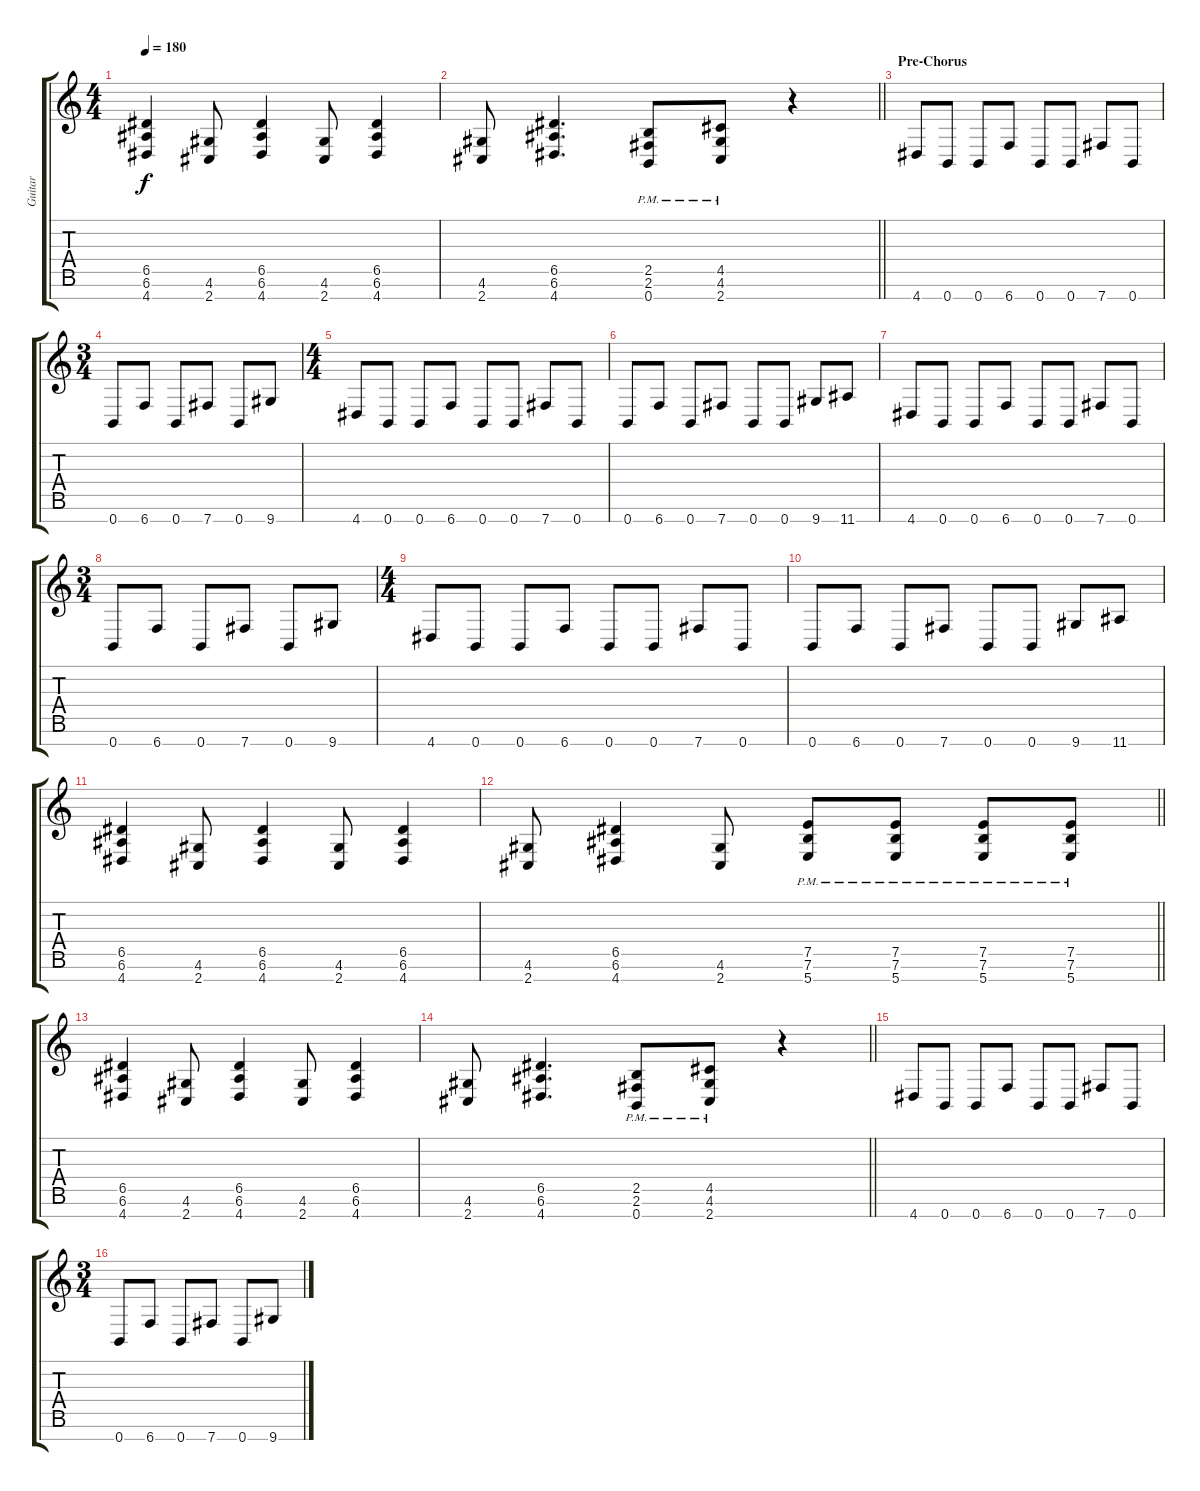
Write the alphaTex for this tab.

\track ("Guitar" "Guitar") {instrument overdrivenguitar}
\staff {score tabs}
\tuning (E4 B3 G3 D3 A2 E2 B1) {hide}
\ts (4 4)
\tempo 180
\clef g2
\ks c
(6.5 6.6 4.7).4{dy f} (4.6 2.7).8 (6.5 6.6 4.7).4 (4.6 2.7).8 (6.5 6.6 4.7).4 |
\barLineRight lightlight
(4.6 2.7).8 (6.5 6.6 4.7).4{d} (2.5{pm} 2.6{pm} 0.7{pm}).8 (4.5{pm} 4.6{pm} 2.7{pm}).8 r.4 |
\section ("" "Pre-Chorus")
4.7.8 0.7.8 0.7.8 6.7.8 0.7.8 0.7.8 7.7.8 0.7.8 |
\ts (3 4)
0.7.8 6.7.8 0.7.8 7.7.8 0.7.8 9.7.8 |
\ts (4 4)
4.7.8 0.7.8 0.7.8 6.7.8 0.7.8 0.7.8 7.7.8 0.7.8 |
0.7.8 6.7.8 0.7.8 7.7.8 0.7.8 0.7.8 9.7.8 11.7.8 |
4.7.8 0.7.8 0.7.8 6.7.8 0.7.8 0.7.8 7.7.8 0.7.8 |
\ts (3 4)
0.7.8 6.7.8 0.7.8 7.7.8 0.7.8 9.7.8 |
\ts (4 4)
4.7.8 0.7.8 0.7.8 6.7.8 0.7.8 0.7.8 7.7.8 0.7.8 |
0.7.8 6.7.8 0.7.8 7.7.8 0.7.8 0.7.8 9.7.8 11.7.8 |
(6.5 6.6 4.7).4 (4.6 2.7).8 (6.5 6.6 4.7).4 (4.6 2.7).8 (6.5 6.6 4.7).4 |
\barLineRight lightlight
(4.6 2.7).8 (6.5 6.6 4.7).4 (4.6 2.7).8 (7.5{pm} 7.6{pm} 5.7{pm}).8 (7.5{pm} 7.6{pm} 5.7{pm}).8 (7.5{pm} 7.6{pm} 5.7{pm}).8 (7.5{pm} 7.6{pm} 5.7{pm}).8 |
(6.5 6.6 4.7).4 (4.6 2.7).8 (6.5 6.6 4.7).4 (4.6 2.7).8 (6.5 6.6 4.7).4 |
\barLineRight lightlight
(4.6 2.7).8 (6.5 6.6 4.7).4{d} (2.5{pm} 2.6{pm} 0.7{pm}).8 (4.5{pm} 4.6{pm} 2.7{pm}).8 r.4 |
4.7.8 0.7.8 0.7.8 6.7.8 0.7.8 0.7.8 7.7.8 0.7.8 |
\ts (3 4)
0.7.8 6.7.8 0.7.8 7.7.8 0.7.8 9.7.8
